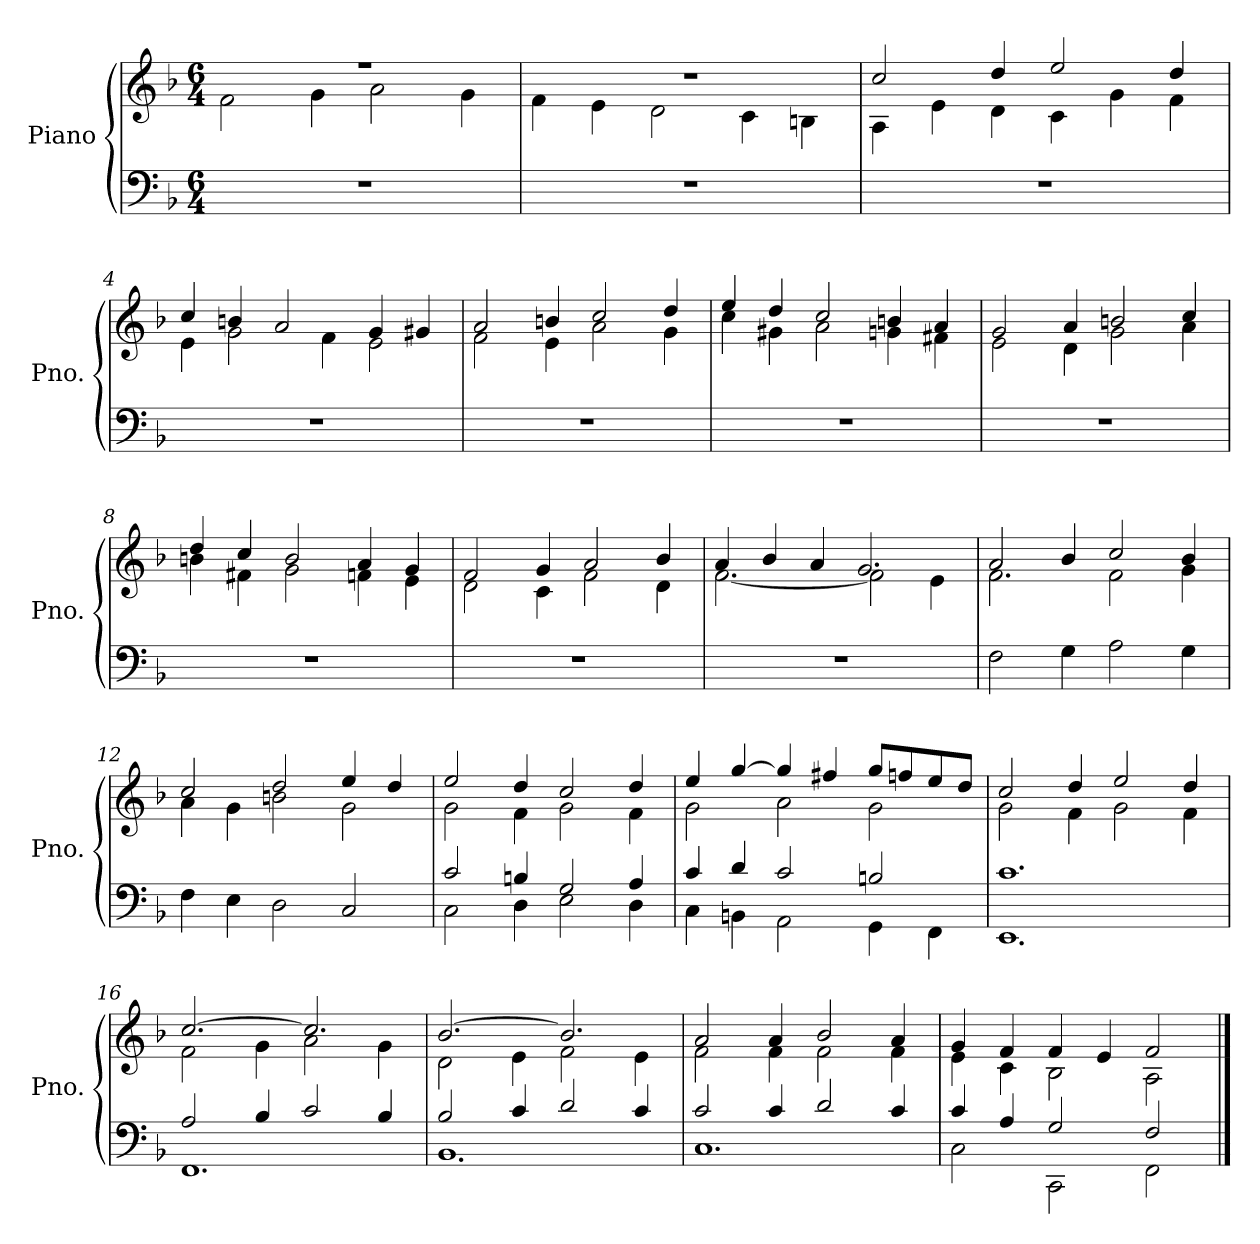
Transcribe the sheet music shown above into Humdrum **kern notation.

**kern	**kern
*part1	*part1
*staff2	*staff1
*I"Piano	*
*I'Pno.	*
*clefF4	*clefG2
*k[b-]	*k[b-]
*M6/4	*M6/4
=1	=1
*	*^
1.r	1.r	2f\
.	.	4g\
.	.	2a\
.	.	4g\
=2	=2	=2
1.r	1.r	4f\
.	.	4e\
.	.	2d\
.	.	4c\
.	.	4Bn\
=3	=3	=3
1.r	2cc/	4A\
.	.	4e\
.	4dd/	4d\
.	2ee/	4c\
.	.	4g\
.	4dd/	4f\
=4	=4	=4
1.r	4cc/	4e\
.	4bn/	2g\
.	2a/	.
.	.	4f\
.	4g/	2e\
.	4g#X/	.
=5	=5	=5
1.r	2a/	2f\
.	4bn/	4e\
.	2cc/	2a\
.	4dd/	4g\
=6	=6	=6
1.r	4ee/	4cc\
.	4dd/	4g#X\
.	2cc/	2a\
.	4bn/	4gn\
.	4a/	4f#X\
!!LO:LB:g=z	!!
=7	=7	=7
1.r	2g/	2e\
.	4a/	4d\
.	2bn/	2g\
.	4cc/	4a\
=8	=8	=8
1.r	4dd/	4bn\
.	4cc/	4f#X\
.	2b/	2g\
.	4a/	4fn\
.	4g/	4e\
=9	=9	=9
1.r	2f/	2d\
.	4g/	4c\
.	2a/	2f\
.	4b-/	4d\
=10	=10	=10
1.r	4a/	[2.f\
.	4b-/	.
.	4a/	.
.	2.g/	2f\]
.	.	4e\
=11	=11	=11
2F\	2a/	2.f\
4G\	4b-/	.
2A\	2cc/	2f\
4G\	4b-/	4g\
=12	=12	=12
4F\	2cc/	4a\
4E\	.	4g\
2D\	2dd/	2bn\
2C/	4ee/	2g\
.	4dd/	.
=13	=13	=13
*^	*	*
2c/	2C\	2ee/	2g\
4Bn/	4D\	4dd/	4f\
2G/	2E\	2cc/	2g\
4A/	4D\	4dd/	4f\
!!LO:LB:g=z	!!
=14	=14	=14	=14
4c/	4C\	4ee/	2g\
4d/	4BBn\	[4gg/	.
2c/	2AA\	4gg/]	2a\
.	.	4ff#X/	.
2Bn/	4GG\	8gg/L	2g\
.	.	8ffn/	.
.	4FF\	8ee/	.
.	.	8dd/J	.
=15	=15	=15	=15
1.c	1.EE	2cc/	2g\
.	.	4dd/	4f\
.	.	2ee/	2g\
.	.	4dd/	4f\
=16	=16	=16	=16
2A/	1.FF	[2.cc/	2f\
4B-/	.	.	4g\
2c/	.	2.cc/]	2a\
4B-/	.	.	4g\
=17	=17	=17	=17
2B-/	1.BB-	[2.b-/	2d\
4c/	.	.	4e\
2d/	.	2.b-/]	2f\
4c/	.	.	4e\
=18	=18	=18	=18
2c/	1.C	2a/	2f\
4c/	.	4a/	4f\
2d/	.	2b-/	2f\
4c/	.	4a/	4f\
=19	=19	=19	=19
4c/	2C\	4g/	4e\
4A/	.	4f/	4c\
2G/	2CC\	4f/	2B-\
.	.	4e/	.
2F/	2FF\	2f/	2A\
*v	*v	*	*
*	*v	*v
==	==
*-	*-
